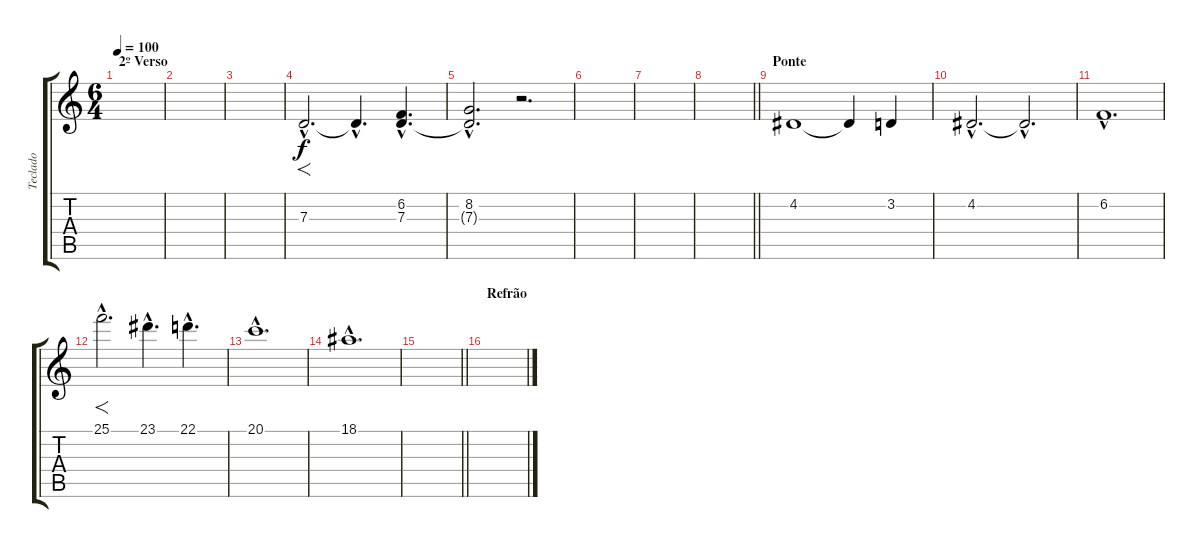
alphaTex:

\track ("Teclado" "Teclado") {instrument violin}
\staff {score tabs}
\tuning (E4 B3 G3 D3 A2 E2) {hide}
\ts (6 4)
\section ("" "2º Verso")
\tempo 100
\clef g2
\ks c
|
|
|
7.3{hac}.2{f d} 7.3{hac t}.4{d} (6.2{hac} 7.3{hac}).4{d} |
(8.2{hac} 7.3{hac t}).2{d} r.2{d} |
|
|
\barLineRight lightlight
|
\section ("" "Ponte")
4.2.1 4.2{t}.4 3.2.4 |
4.2{hac}.2{d} 4.2{hac t}.2{d} |
6.2{hac}.1{d} |
25.1{hac}.2{f d} 23.1{hac}.4{d} 22.1{hac}.4{d} |
20.1{hac}.1{d} |
18.1{hac}.1{d} |
\barLineRight lightlight
|
\section ("" "Refrão")
